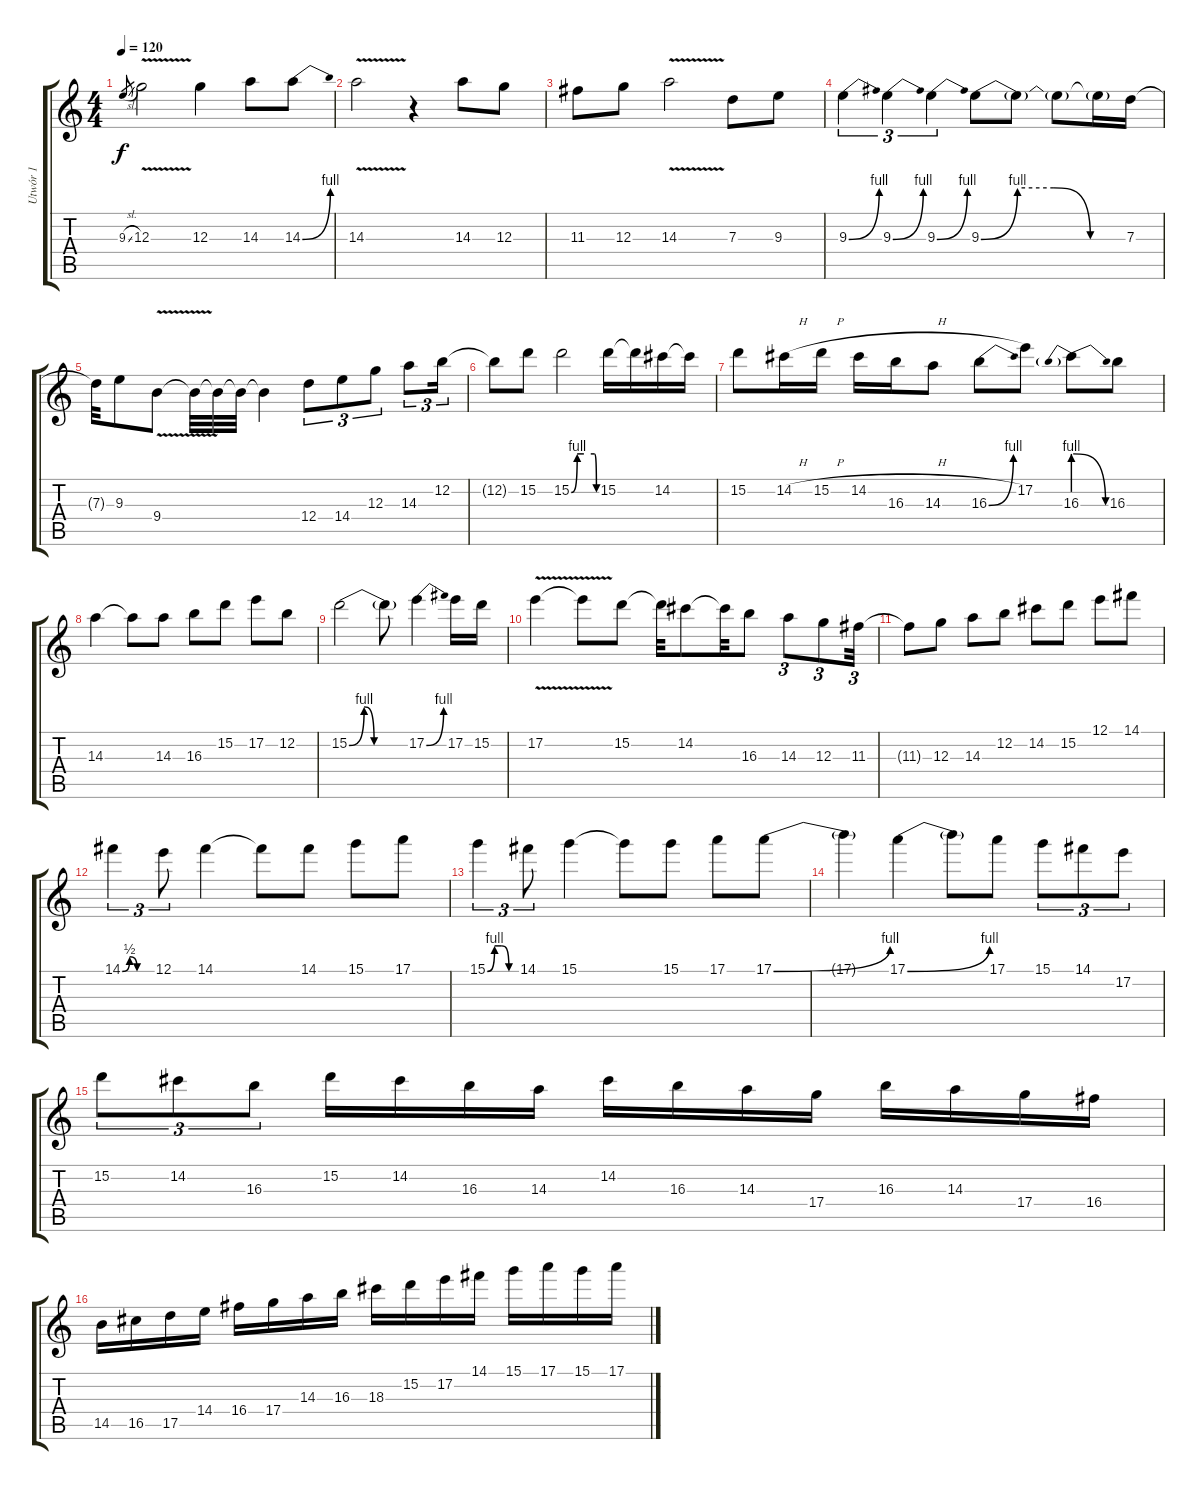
\track ("Utwór 1" "Utwór 1") {instrument overdrivenguitar}
\staff {score tabs}
\tuning (E4 B3 G3 D3 A2 E2) {hide}
\ts (4 4)
\tempo 120
\clef g2
\ks c
9.3{sl}.8{gr dy f instrument overdrivenguitar} 12.3{v}.2 12.3.4 14.3.8 14.3{be (bend 0 0 60 4)}.8 |
14.3{v}.2 r.4 14.3.8 12.3.8 |
11.3.8 12.3.8 14.3{v}.2 7.3.8 9.3.8 |
9.3{be (bend 0 0 60 4)}.4{tu (3 2)} 9.3{be (bend 0 0 60 4)}.4{tu (3 2)} 9.3{be (bend 0 0 60 4)}.4{tu (3 2)} 9.3{be (custom 0 0 15 4 30 4 45 0 60 0)}.8 9.3{t}.8 9.3{t}.8 9.3{t}.16 7.3.16 |
7.3{t}.32 9.3.8 9.4{v}.8 9.4{t}.32 9.4{t}.32 9.4{t}.32 9.4{t}.4 12.4.8{tu (3 2)} 14.4.8{tu (3 2)} 12.3.8{tu (3 2)} 14.3.8{tu (3 2)} 12.2.16{tu (3 2)} |
12.2{t}.8 15.2.8 15.2{be (custom 0 0 14 4 30 4 55 4 60 0)}.2 15.2.16 15.2{t}.16 14.2.16 14.2{t}.16 |
15.2.8 14.2{h}.16 15.2{h}.16 14.2{h}.16 16.3.16 14.3.8 16.3{be (bend 0 0 60 4)}.8 17.2.8 16.3{be (prebendrelease 0 4 60 0)}.8 16.3.8 |
14.3.4 14.3{t}.8 14.3.8 16.3.8 15.2.8 17.2.8 12.2.8 |
15.2{be (custom 0 0 15 4 25 0 30 0 45 0 60 0)}.2 15.2{t}.8 17.2{be (bend 0 0 60 4)}.4 17.2.16 15.2.16 |
17.2{v}.4 17.2{t}.8 15.2.8 15.2{t}.32 14.2.8 14.2{t}.32 16.3.8 14.3.8{tu (3 2)} 12.3.8{tu (3 2)} 11.3.32{tu (3 2)} |
11.3{t}.8 12.3.8 14.3.8 12.2.8 14.2.8 15.2.8 12.1.8 14.1.8 |
14.1{be (custom 0 0 15 2 30 0 60 0)}.4{tu (3 2)} 12.1.8{tu (3 2)} 14.1.4 14.1{t}.8 14.1.8 15.1.8 17.1.8 |
15.1{be (custom 0 0 15 4 30 4 45 0 60 0)}.4{tu (3 2)} 14.1.8{tu (3 2)} 15.1.4 15.1{t}.8 15.1.8 17.1.8 17.1{be (bend 0 0 60 4)}.8 |
17.1{t}.4 17.1{be (bend 0 0 60 4)}.4 17.1{t}.8 17.1.8 15.1.8{tu (3 2)} 14.1.8{tu (3 2)} 17.2.8{tu (3 2)} |
15.2.8{tu (3 2)} 14.2.8{tu (3 2)} 16.3.8{tu (3 2)} 15.2.16 14.2.16 16.3.16 14.3.16 14.2.16 16.3.16 14.3.16 17.4.16 16.3.16 14.3.16 17.4.16 16.4.16 |
14.5.16 16.5.16 17.5.16 14.4.16 16.4.16 17.4.16 14.3.16 16.3.16 18.3.16 15.2.16 17.2.16 14.1.16 15.1.16 17.1.16 15.1.16 17.1.16
